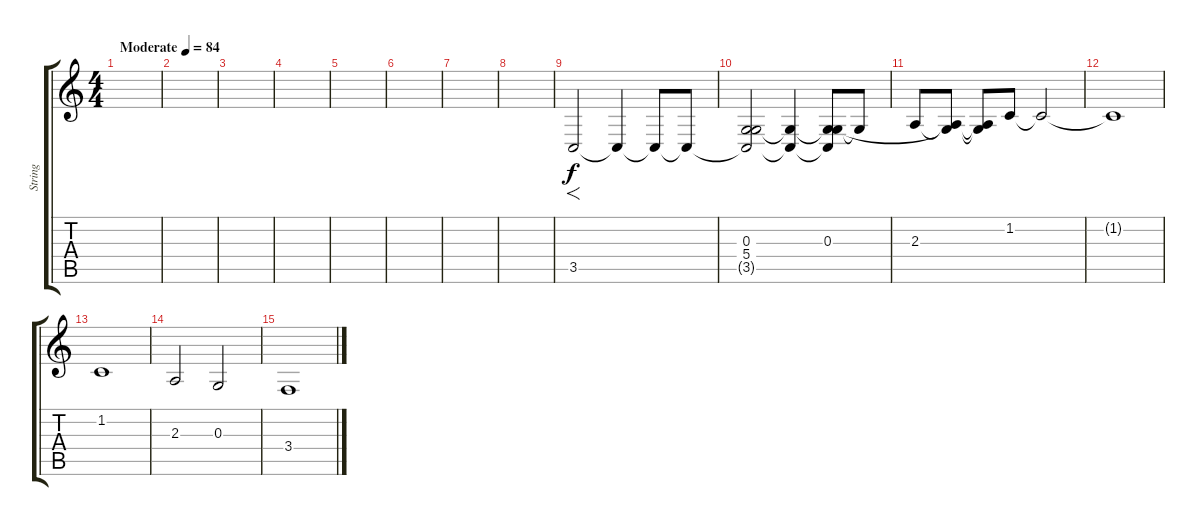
\track ("String" "String") {instrument stringensemble1}
\staff {score tabs}
\tuning (E4 B3 G3 D3 A2 E2) {hide}
\ts (4 4)
\tempo (84 "Moderate")
\clef g2
\ks c
|
|
|
|
|
|
|
|
3.5.2{f} 3.5{t}.4 3.5{t}.8 3.5{t}.8 |
(0.3 5.4 3.5{t}).2 (5.4{t} 3.5{t}).4 (0.3 5.4{t} 3.5{t}).8 0.3{t}.8 |
2.3.8 (2.3{t} 5.4{t}).8 (2.3{t} 5.4{t}).8 1.2.8 1.2{t}.2 |
1.2{t}.1 |
1.2.1 |
2.3.2 0.3.2 |
3.4.1
